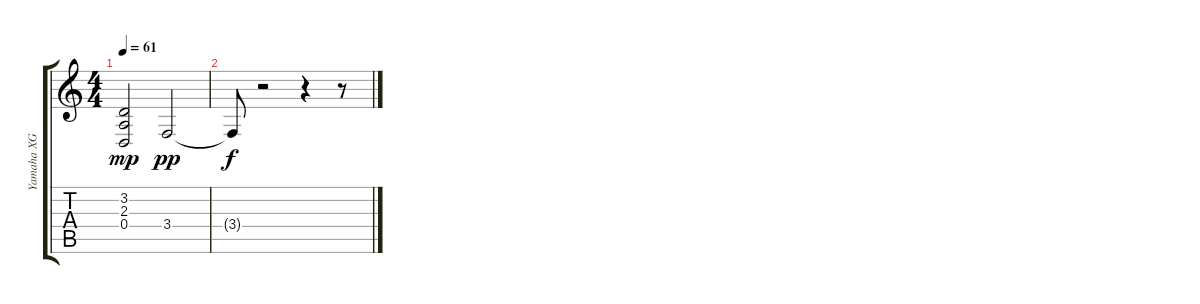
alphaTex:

\track ("Yamaha XG Bank-41  00-Dream" "Yamaha XG ") {instrument acousticgrandpiano}
\staff {score tabs}
\tuning (E4 B3 G3 D3 A2 E2) {hide}
\ts (4 4)
\tempo 61
\clef g2
\ks c
(3.2 2.3 0.4).2{dy mp} 3.4.2{dy pp} |
3.4{t}.8{dy f} r.2 r.4 r.8
